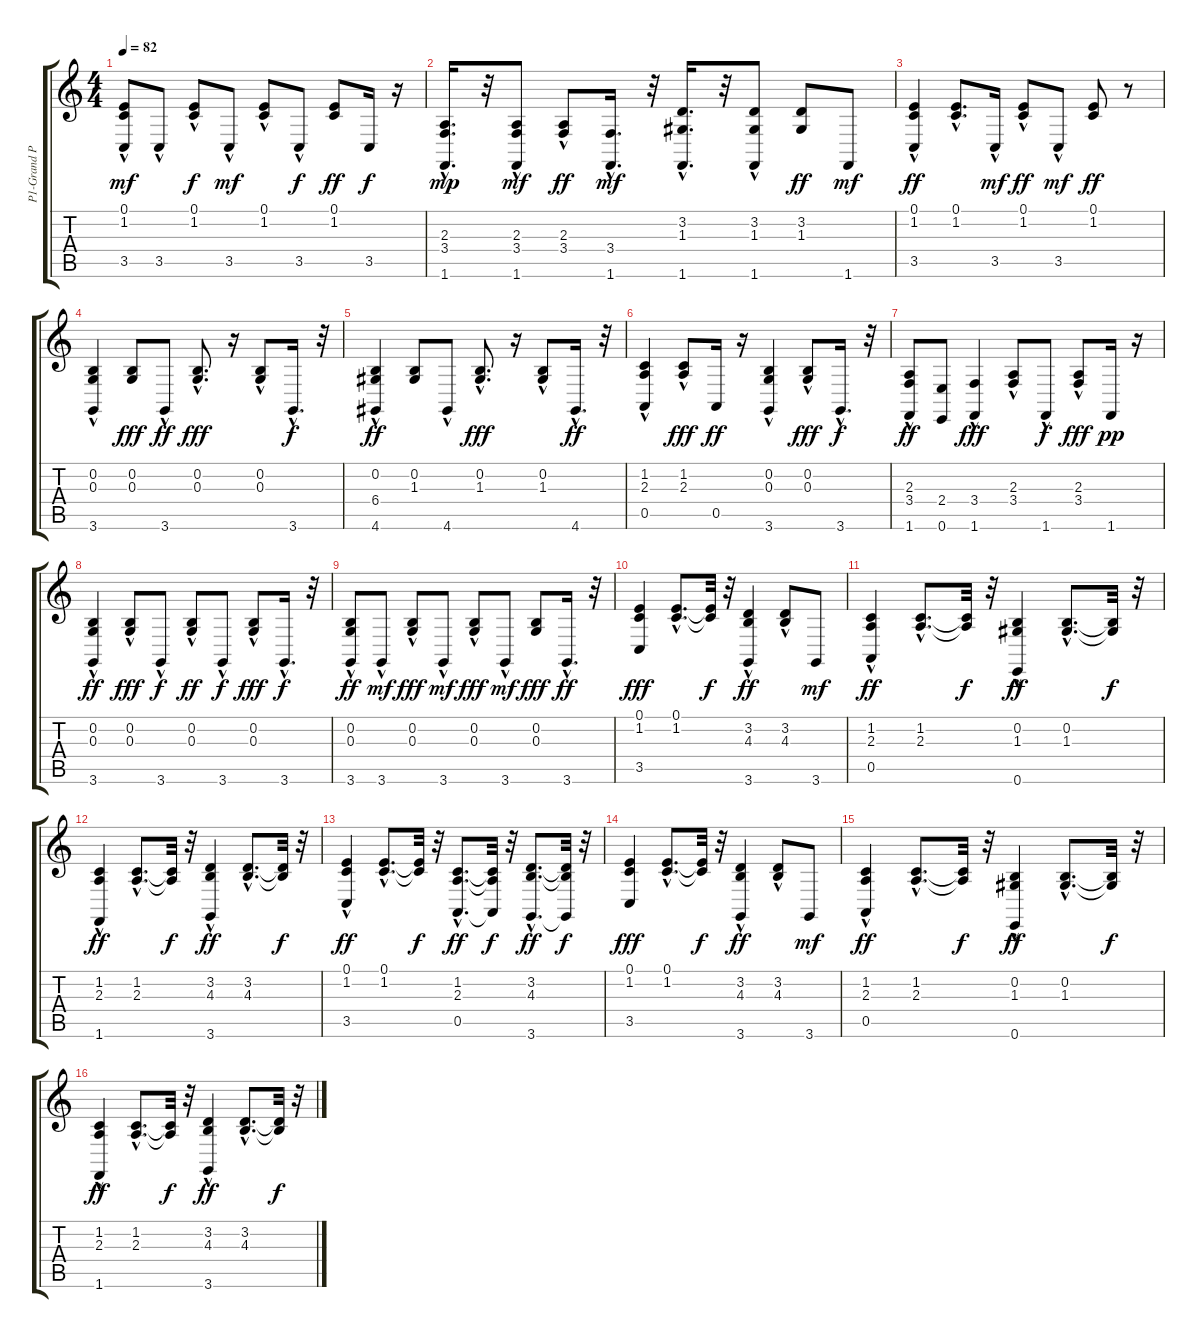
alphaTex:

\track ("P1-Grand Piano" "P1-Grand P") {instrument acousticgrandpiano}
\staff {score tabs}
\tuning (E4 B3 G3 D3 A2 E2) {hide}
\ts (4 4)
\tempo 82
\clef g2
\ks c
(0.1{hac} 1.2{hac} 3.5).8{dy mf} 3.5{hac}.8 (0.1{hac} 1.2{hac}).8{dy f} 3.5{hac}.8{dy mf} (0.1{hac} 1.2{hac}).8 3.5{hac}.8{dy f} (0.1 1.2).8{dy ff} 3.5.16{dy f} r.16 |
(2.3{hac} 3.4{hac} 1.6{hac}).16{d dy mp} r.32 (2.3{hac} 3.4{hac} 1.6{hac}).8{dy mf} (2.3{hac} 3.4{hac}).8{dy ff} (3.4{hac} 1.6{hac}).16{d dy mf} r.32 (3.2{hac} 1.3{hac} 1.6{hac}).16{d} r.32 (3.2{hac} 1.3{hac} 1.6{hac}).8 (3.2 1.3).8{dy ff} 1.6.8{dy mf} |
(0.1{hac} 1.2{hac} 3.5{hac}).4{dy ff} (0.1{hac} 1.2{hac}).8{d} 3.5{hac}.16{dy mf} (0.1{hac} 1.2{hac}).8{dy ff} 3.5{hac}.8{dy mf} (0.1 1.2).8{dy ff} r.8 |
(0.2{hac} 0.3{hac} 3.6).4 (0.2 0.3).8{dy fff} 3.6{hac}.8{dy ff} (0.2{hac} 0.3{hac}).8{d dy fff} r.16 (0.2{hac} 0.3{hac}).8 3.6{hac}.16{d dy f} r.32 |
(0.2{hac} 6.4{hac} 4.6).4{dy ff} (0.2 1.3).8 4.6{hac}.8 (0.2{hac} 1.3{hac}).8{d dy fff} r.16 (0.2{hac} 1.3{hac}).8 4.6{hac}.16{d dy ff} r.32 |
(1.2{hac} 2.3{hac} 0.5).4 (1.2{hac} 2.3{hac}).8{dy fff} 0.5.16{dy ff} r.16 (0.2{hac} 0.3{hac} 3.6).4 (0.2{hac} 0.3{hac}).8{dy fff} 3.6{hac}.16{d dy f} r.32 |
(2.3{hac} 3.4 1.6).8{dy ff} (2.4 0.6).8 (3.4{hac} 1.6).4{dy fff} (2.3 3.4{hac}).8 1.6{hac}.8{dy f} (2.3{hac} 3.4{hac}).8{dy fff} 1.6.16{dy pp} r.16 |
(0.2{hac} 0.3{hac} 3.6).4{dy ff} (0.2{hac} 0.3{hac}).8{dy fff} 3.6{hac}.8{dy f} (0.2{hac} 0.3{hac}).8{dy ff} 3.6{hac}.8{dy f} (0.2{hac} 0.3{hac}).8{dy fff} 3.6{hac}.16{d dy f} r.32 |
(0.2{hac} 0.3{hac} 3.6{hac}).8{dy ff} 3.6{hac}.8{dy mf} (0.2{hac} 0.3{hac}).8{dy fff} 3.6{hac}.8{dy mf} (0.2{hac} 0.3{hac}).8{dy fff} 3.6{hac}.8{dy mf} (0.2 0.3).8{dy fff} 3.6{hac}.16{d dy ff} r.32 |
(0.1 1.2 3.5).4{dy fff} (0.1{hac} 1.2{hac}).8{d} (0.1{t} 1.2{t}).32{dy f} r.32 (3.2{hac} 4.3{hac} 3.6).4{dy ff} (3.2{hac} 4.3{hac}).8 3.6.8{dy mf} |
(1.2{hac} 2.3{hac} 0.5).4{dy ff} (1.2{hac} 2.3{hac}).8{d} (1.2{t} 2.3{t}).32{dy f} r.32 (0.2{hac} 1.3{hac} 0.6).4{dy ff} (0.2{hac} 1.3{hac}).8{d} (0.2{t} 1.3{t}).32{dy f} r.32 |
(1.2{hac} 2.3{hac} 1.6).4{dy ff} (1.2{hac} 2.3{hac}).8{d} (1.2{t} 2.3{t}).32{dy f} r.32 (3.2{hac} 4.3{hac} 3.6).4{dy ff} (3.2{hac} 4.3{hac}).8{d} (3.2{t} 4.3{t}).32{dy f} r.32 |
(0.1{hac} 1.2{hac} 3.5).4{dy ff} (0.1{hac} 1.2{hac}).8{d} (0.1{t} 1.2{t}).32{dy f} r.32 (1.2{hac} 2.3{hac} 0.5{hac}).8{d dy ff} (1.2{t} 2.3{t} 0.5{t}).32{dy f} r.32 (3.2{hac} 4.3{hac} 3.6{hac}).8{d dy ff} (3.2{t} 4.3{t} 3.6{t}).32{dy f} r.32 |
(0.1 1.2 3.5).4{dy fff} (0.1{hac} 1.2{hac}).8{d} (0.1{t} 1.2{t}).32{dy f} r.32 (3.2{hac} 4.3{hac} 3.6).4{dy ff} (3.2{hac} 4.3{hac}).8 3.6.8{dy mf} |
(1.2{hac} 2.3{hac} 0.5).4{dy ff} (1.2{hac} 2.3{hac}).8{d} (1.2{t} 2.3{t}).32{dy f} r.32 (0.2{hac} 1.3{hac} 0.6).4{dy ff} (0.2{hac} 1.3{hac}).8{d} (0.2{t} 1.3{t}).32{dy f} r.32 |
(1.2{hac} 2.3{hac} 1.6).4{dy ff} (1.2{hac} 2.3{hac}).8{d} (1.2{t} 2.3{t}).32{dy f} r.32 (3.2{hac} 4.3{hac} 3.6).4{dy ff} (3.2{hac} 4.3{hac}).8{d} (3.2{t} 4.3{t}).32{dy f} r.32
